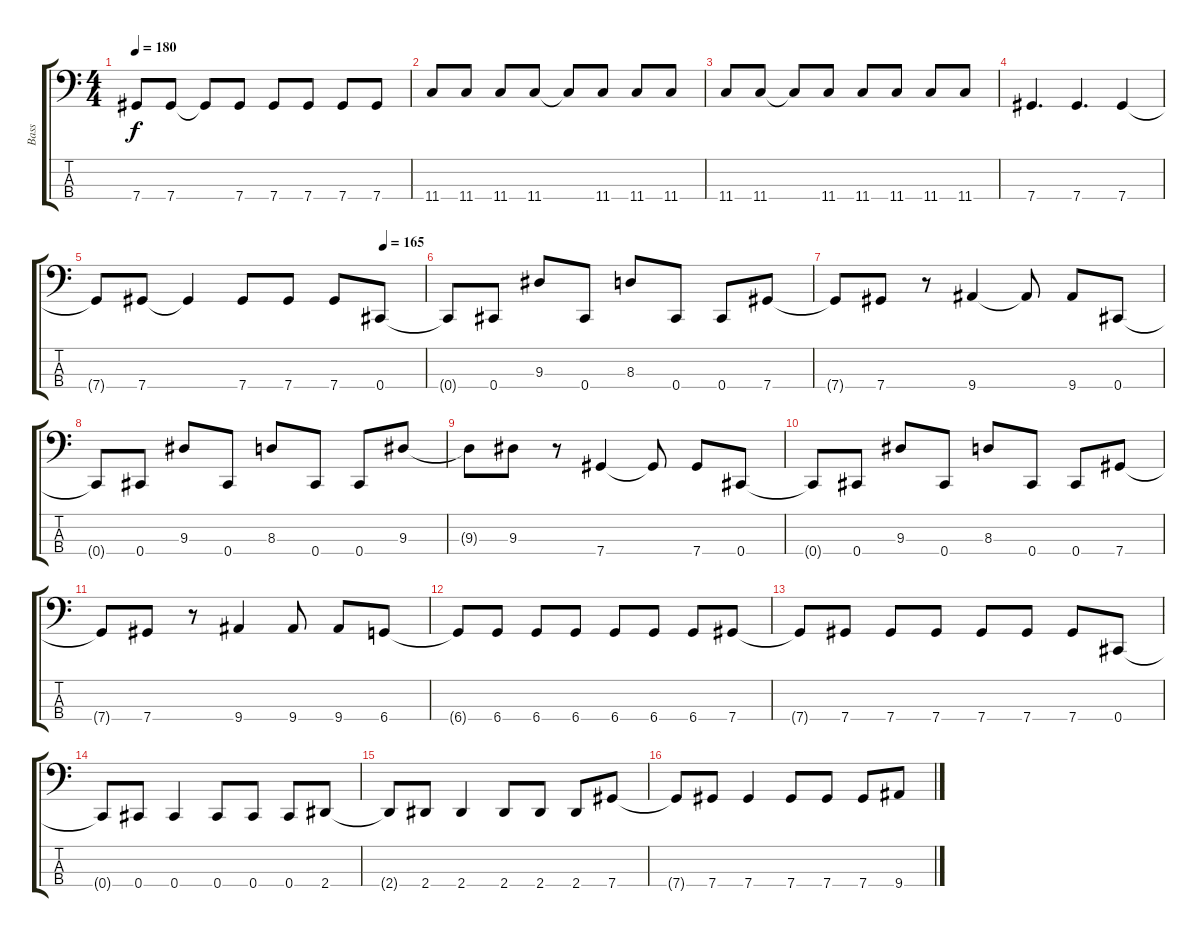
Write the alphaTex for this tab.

\track ("Bass" "Bass") {instrument electricbassfinger}
\staff {score tabs}
\tuning (E2 B1 Gb1 Db1) {hide}
\ts (4 4)
\tempo 180
\clef f4
\ks c
7.4.8{dy f} 7.4.8 7.4{t}.8 7.4.8 7.4.8 7.4.8 7.4.8 7.4.8 |
11.4.8 11.4.8 11.4.8 11.4.8 11.4{t}.8 11.4.8 11.4.8 11.4.8 |
11.4.8 11.4.8 11.4{t}.8 11.4.8 11.4.8 11.4.8 11.4.8 11.4.8 |
7.4.4{d} 7.4.4{d} 7.4.4 |
\tempo (165 0.875)
7.4{t}.8 7.4.8 7.4{t}.4 7.4.8 7.4.8 7.4.8 0.4.8 |
0.4{t}.8 0.4.8 9.3.8 0.4.8 8.3.8 0.4.8 0.4.8 7.4.8 |
7.4{t}.8 7.4.8 r.8 9.4.4 9.4{t}.8 9.4.8 0.4.8 |
0.4{t}.8 0.4.8 9.3.8 0.4.8 8.3.8 0.4.8 0.4.8 9.3.8 |
9.3{t}.8 9.3.8 r.8 7.4.4 7.4{t}.8 7.4.8 0.4.8 |
0.4{t}.8 0.4.8 9.3.8 0.4.8 8.3.8 0.4.8 0.4.8 7.4.8 |
7.4{t}.8 7.4.8 r.8 9.4.4 9.4.8 9.4.8 6.4.8 |
6.4{t}.8 6.4.8 6.4.8 6.4.8 6.4.8 6.4.8 6.4.8 7.4.8 |
7.4{t}.8 7.4.8 7.4.8 7.4.8 7.4.8 7.4.8 7.4.8 0.4.8 |
0.4{t}.8 0.4.8 0.4.4 0.4.8 0.4.8 0.4.8 2.4.8 |
2.4{t}.8 2.4.8 2.4.4 2.4.8 2.4.8 2.4.8 7.4.8 |
7.4{t}.8 7.4.8 7.4.4 7.4.8 7.4.8 7.4.8 9.4.8
